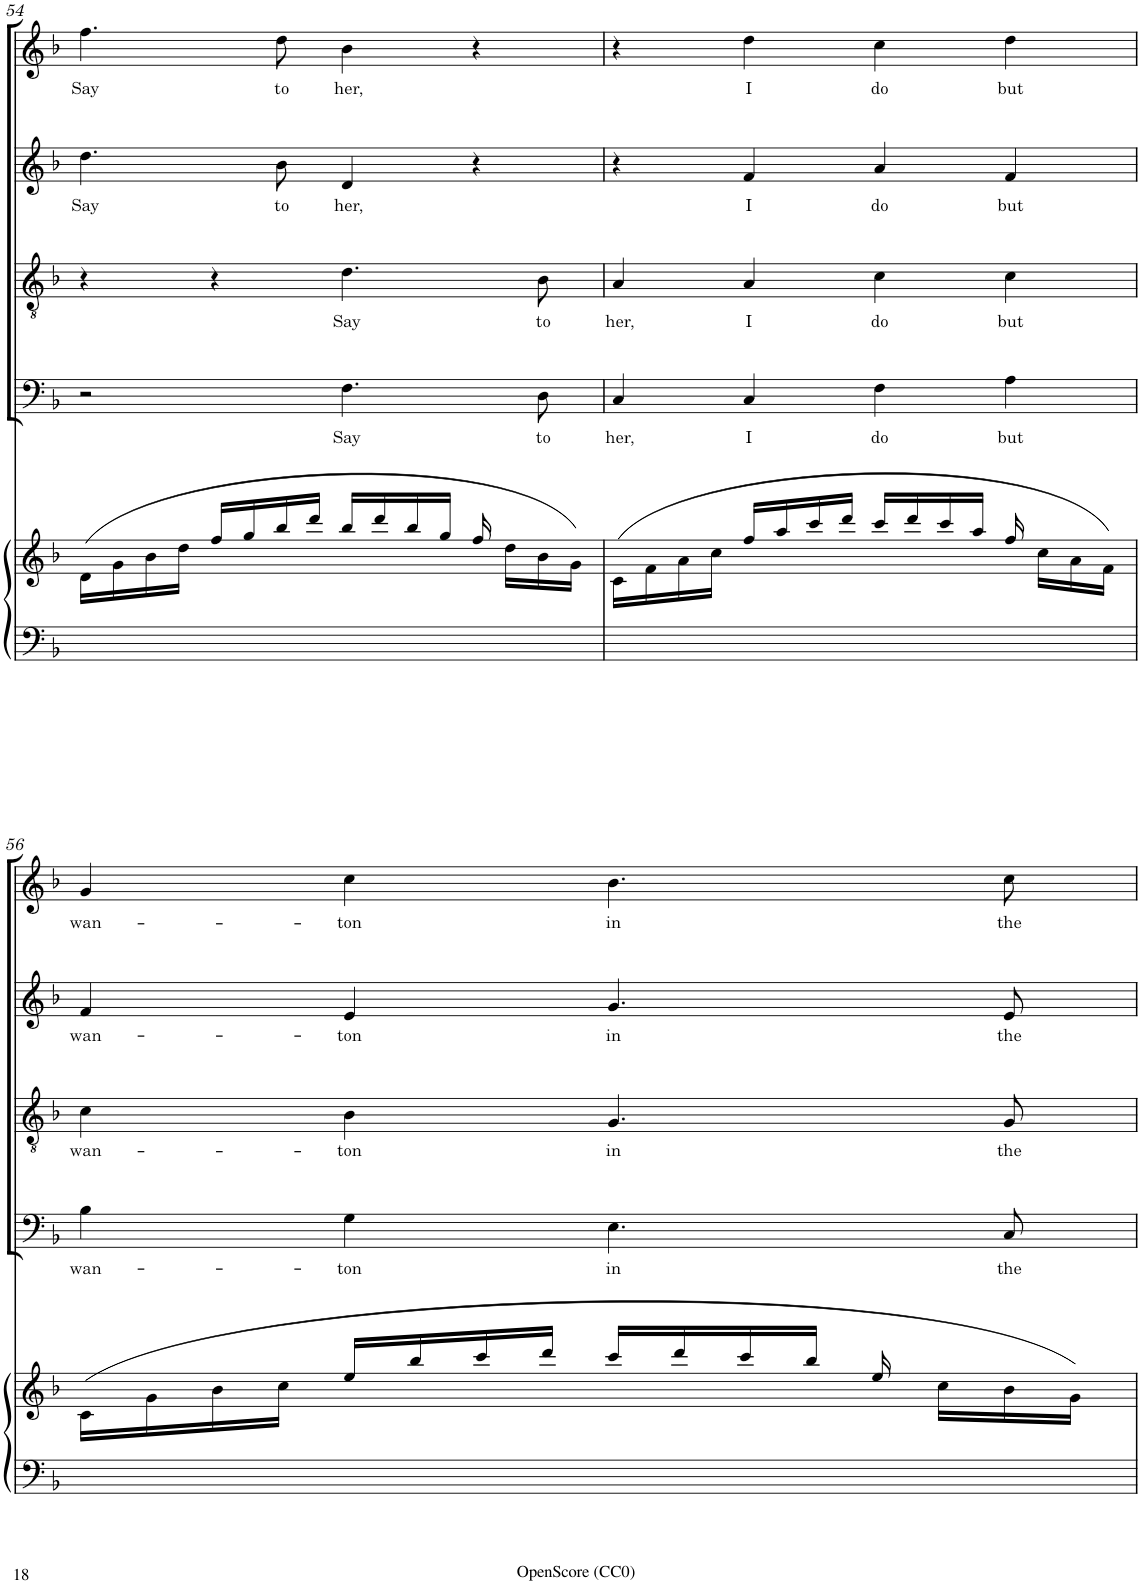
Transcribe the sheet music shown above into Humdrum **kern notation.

**kern	**kern	**kern	**text	**kern	**text	**kern	**text	**kern	**text
*part5	*part5	*part4	*part4	*part3	*part3	*part2	*part2	*part1	*part1
*staff6	*staff5	*staff4	*staff4	*staff3	*staff3	*staff2	*staff2	*staff1	*staff1
*I"Piano	*	*I"Bass	*	*I"Tenor	*	*I"Alto	*	*I"Soprano	*
*I'Pno	*	*	*	*	*	*	*	*	*
!!LO:PB:g=z
*clefF4	*clefG2	*clefF4	*	*clefGv2	*	*clefG2	*	*clefG2	*
*k[b-]	*k[b-]	*k[b-]	*	*k[b-]	*	*k[b-]	*	*k[b-]	*
*M4/4	*M4/4	*M4/4	*	*M4/4	*	*M4/4	*	*M4/4	*
*met(c)	*met(c)	*met(c)	*	*met(c)	*	*met(c)	*	*met(c)	*
=54	=54	=54	=54	=54	=54	=54	=54	=54	=54
!	!	!	!	!	!	!	!LO:LY:b	!	!LO:LY:b
1ryy	(16d\LL	2r	.	4r	.	4.dd\	Say	4.ff\	Say
.	16g\	.	.	.	.	.	.	.	.
.	16b-\	.	.	.	.	.	.	.	.
.	16dd\JJ	.	.	.	.	.	.	.	.
.	16ff/LL	.	.	4r	.	.	.	.	.
.	16gg/	.	.	.	.	.	.	.	.
!	!	!	!	!	!	!	!LO:LY:b	!	!LO:LY:b
.	16bb-/	.	.	.	.	8b-\	to	8dd\	to
.	16ddd/JJ	.	.	.	.	.	.	.	.
!	!	!	!LO:LY:b	!	!LO:LY:b	!	!LO:LY:b	!	!LO:LY:b
.	16bb-/LL	4.F\	Say	4.d\	Say	4d/	her,	4b-\	her,
.	16ddd/	.	.	.	.	.	.	.	.
.	16bb-/	.	.	.	.	.	.	.	.
.	16gg/JJ	.	.	.	.	.	.	.	.
.	16ff/	.	.	.	.	4r	.	4r	.
.	16dd\LL	.	.	.	.	.	.	.	.
!	!	!	!LO:LY:b	!	!LO:LY:b	!	!	!	!
.	16b-\	8D\	to	8B-\	to	.	.	.	.
.	16g\JJ)	.	.	.	.	.	.	.	.
=55	=55	=55	=55	=55	=55	=55	=55	=55	=55
!	!	!	!LO:LY:b	!	!LO:LY:b	!	!	!	!
1ryy	(16c\LL	4C/	her,	4A/	her,	4r	.	4r	.
.	16f\	.	.	.	.	.	.	.	.
.	16a\	.	.	.	.	.	.	.	.
.	16cc\JJ	.	.	.	.	.	.	.	.
!	!	!	!LO:LY:b	!	!LO:LY:b	!	!LO:LY:b	!	!LO:LY:b
.	16ff/LL	4C/	I	4A/	I	4f/	I	4dd\	I
.	16aa/	.	.	.	.	.	.	.	.
.	16ccc/	.	.	.	.	.	.	.	.
.	16ddd/JJ	.	.	.	.	.	.	.	.
!	!	!	!LO:LY:b	!	!LO:LY:b	!	!LO:LY:b	!	!LO:LY:b
.	16ccc/LL	4F\	do	4c\	do	4a/	do	4cc\	do
.	16ddd/	.	.	.	.	.	.	.	.
.	16ccc/	.	.	.	.	.	.	.	.
.	16aa/JJ	.	.	.	.	.	.	.	.
!	!	!	!LO:LY:b	!	!LO:LY:b	!	!LO:LY:b	!	!LO:LY:b
.	16ff/	4A\	but	4c\	but	4f/	but	4dd\	but
.	16cc\LL	.	.	.	.	.	.	.	.
.	16a\	.	.	.	.	.	.	.	.
.	16f\JJ)	.	.	.	.	.	.	.	.
!!LO:LB:g=z
=56	=56	=56	=56	=56	=56	=56	=56	=56	=56
!	!	!	!LO:LY:b	!	!LO:LY:b	!	!LO:LY:b	!	!LO:LY:b
1ryy	(16c\LL	4B-\	wan-	4c\	wan-	4f/	wan-	4g/	wan-
.	16g\	.	.	.	.	.	.	.	.
.	16b-\	.	.	.	.	.	.	.	.
.	16cc\JJ	.	.	.	.	.	.	.	.
!	!	!	!LO:LY:b	!	!LO:LY:b	!	!LO:LY:b	!	!LO:LY:b
.	16ee/LL	4G\	-ton	4B-\	-ton	4e/	-ton	4cc\	-ton
.	16bb-/	.	.	.	.	.	.	.	.
.	16ccc/	.	.	.	.	.	.	.	.
.	16ddd/JJ	.	.	.	.	.	.	.	.
!	!	!	!LO:LY:b	!	!LO:LY:b	!	!LO:LY:b	!	!LO:LY:b
.	16ccc/LL	4.E\	in	4.G/	in	4.g/	in	4.b-\	in
.	16ddd/	.	.	.	.	.	.	.	.
.	16ccc/	.	.	.	.	.	.	.	.
.	16bb-/JJ	.	.	.	.	.	.	.	.
.	16ee/	.	.	.	.	.	.	.	.
.	16cc\LL	.	.	.	.	.	.	.	.
!	!	!	!LO:LY:b	!	!LO:LY:b	!	!LO:LY:b	!	!LO:LY:b
.	16b-\	8C/	the	8G/	the	8e/	the	8cc\	the
.	16g\JJ)	.	.	.	.	.	.	.	.
=	=	=	=	=	=	=	=	=	=
*-	*-	*-	*-	*-	*-	*-	*-	*-	*-
